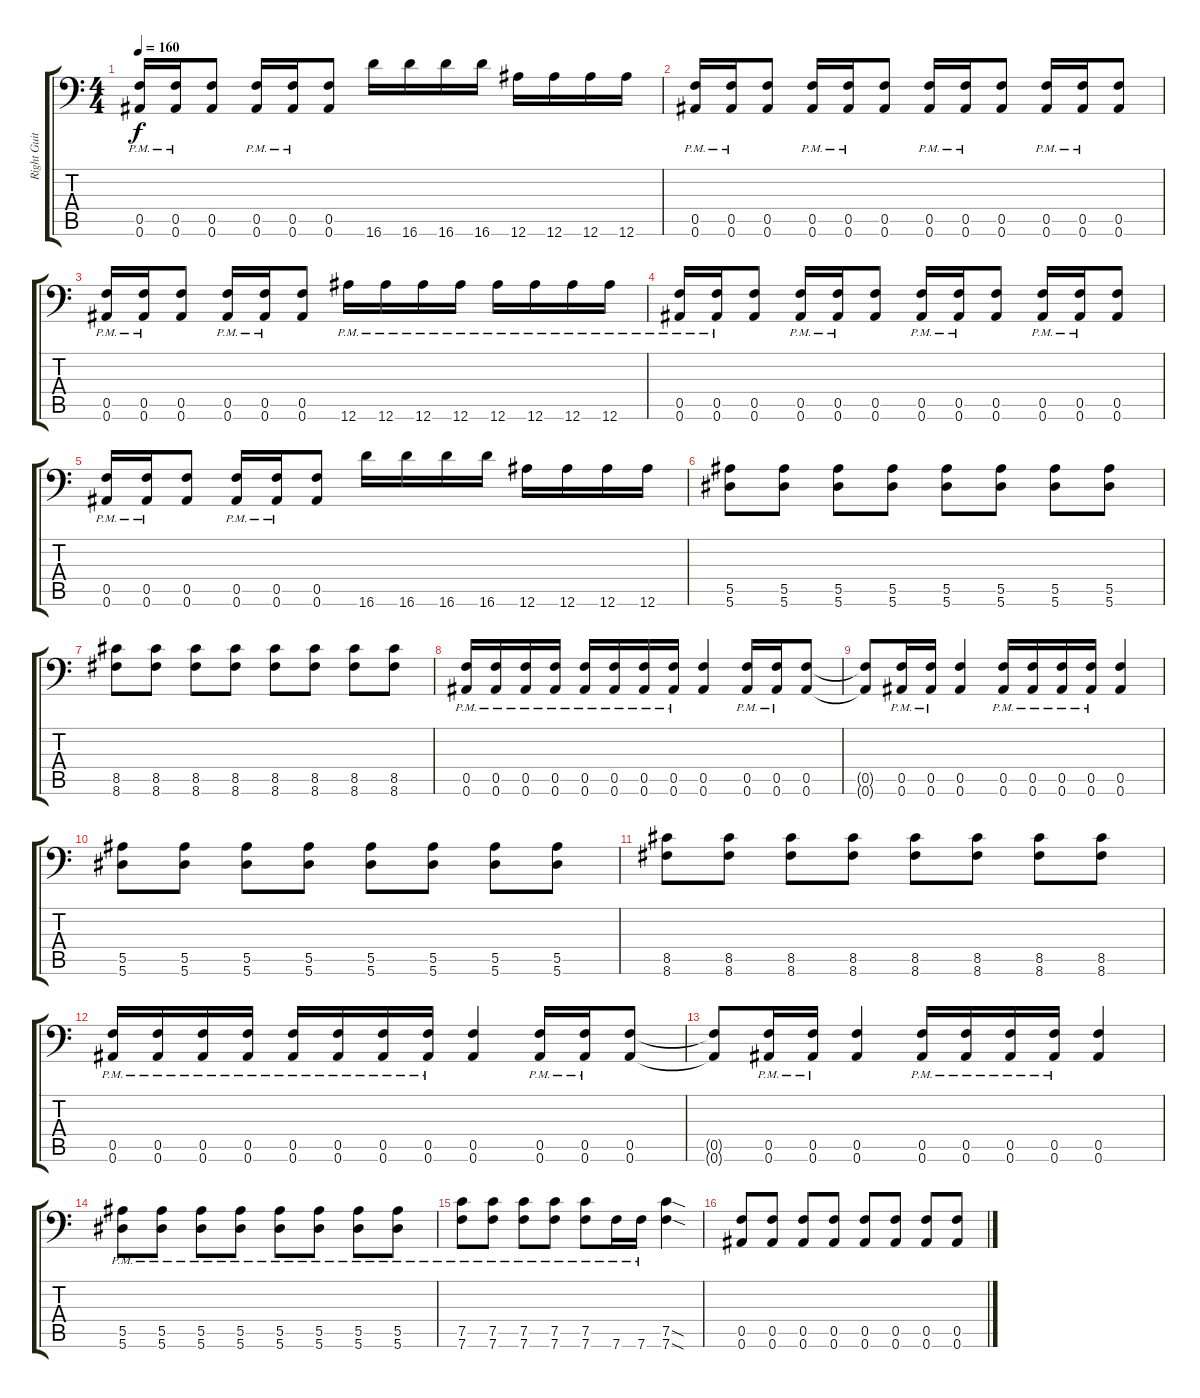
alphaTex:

\track ("Right Guitar" "Right Guit") {instrument overdrivenguitar}
\staff {score tabs}
\tuning (C4 G3 Eb3 Bb2 F2 Bb1) {hide}
\ts (4 4)
\tempo 160
\clef f4
\ks c
(0.5{pm} 0.6{pm}).16{dy f} (0.5{pm} 0.6{pm}).16 (0.5 0.6).8 (0.5{pm} 0.6{pm}).16 (0.5{pm} 0.6{pm}).16 (0.5 0.6).8 16.6.16 16.6.16 16.6.16 16.6.16 12.6.16 12.6.16 12.6.16 12.6.16 |
(0.5{pm} 0.6{pm}).16 (0.5{pm} 0.6{pm}).16 (0.5 0.6).8 (0.5{pm} 0.6{pm}).16 (0.5{pm} 0.6{pm}).16 (0.5 0.6).8 (0.5{pm} 0.6{pm}).16 (0.5{pm} 0.6{pm}).16 (0.5 0.6).8 (0.5{pm} 0.6{pm}).16 (0.5{pm} 0.6{pm}).16 (0.5 0.6).8 |
(0.5{pm} 0.6{pm}).16 (0.5{pm} 0.6{pm}).16 (0.5 0.6).8 (0.5{pm} 0.6{pm}).16 (0.5{pm} 0.6{pm}).16 (0.5 0.6).8 12.6{pm}.16 12.6{pm}.16 12.6{pm}.16 12.6{pm}.16 12.6{pm}.16 12.6{pm}.16 12.6{pm}.16 12.6{pm}.16 |
(0.5{pm} 0.6{pm}).16 (0.5{pm} 0.6{pm}).16 (0.5 0.6).8 (0.5{pm} 0.6{pm}).16 (0.5{pm} 0.6{pm}).16 (0.5 0.6).8 (0.5{pm} 0.6{pm}).16 (0.5{pm} 0.6{pm}).16 (0.5 0.6).8 (0.5{pm} 0.6{pm}).16 (0.5{pm} 0.6{pm}).16 (0.5 0.6).8 |
(0.5{pm} 0.6{pm}).16 (0.5{pm} 0.6{pm}).16 (0.5 0.6).8 (0.5{pm} 0.6{pm}).16 (0.5{pm} 0.6{pm}).16 (0.5 0.6).8 16.6.16 16.6.16 16.6.16 16.6.16 12.6.16 12.6.16 12.6.16 12.6.16 |
(5.5 5.6).8 (5.5 5.6).8 (5.5 5.6).8 (5.5 5.6).8 (5.5 5.6).8 (5.5 5.6).8 (5.5 5.6).8 (5.5 5.6).8 |
(8.5 8.6).8 (8.5 8.6).8 (8.5 8.6).8 (8.5 8.6).8 (8.5 8.6).8 (8.5 8.6).8 (8.5 8.6).8 (8.5 8.6).8 |
(0.5{pm} 0.6{pm}).16 (0.5{pm} 0.6{pm}).16 (0.5{pm} 0.6{pm}).16 (0.5{pm} 0.6{pm}).16 (0.5{pm} 0.6{pm}).16 (0.5{pm} 0.6{pm}).16 (0.5{pm} 0.6{pm}).16 (0.5{pm} 0.6{pm}).16 (0.5 0.6).4 (0.5{pm} 0.6{pm}).16 (0.5{pm} 0.6{pm}).16 (0.5 0.6).8 |
(0.5{t} 0.6{t}).8 (0.5{pm} 0.6{pm}).16 (0.5{pm} 0.6{pm}).16 (0.5 0.6).4 (0.5{pm} 0.6{pm}).16 (0.5{pm} 0.6{pm}).16 (0.5{pm} 0.6{pm}).16 (0.5{pm} 0.6{pm}).16 (0.5 0.6).4 |
(5.5 5.6).8 (5.5 5.6).8 (5.5 5.6).8 (5.5 5.6).8 (5.5 5.6).8 (5.5 5.6).8 (5.5 5.6).8 (5.5 5.6).8 |
(8.5 8.6).8 (8.5 8.6).8 (8.5 8.6).8 (8.5 8.6).8 (8.5 8.6).8 (8.5 8.6).8 (8.5 8.6).8 (8.5 8.6).8 |
(0.5{pm} 0.6{pm}).16 (0.5{pm} 0.6{pm}).16 (0.5{pm} 0.6{pm}).16 (0.5{pm} 0.6{pm}).16 (0.5{pm} 0.6{pm}).16 (0.5{pm} 0.6{pm}).16 (0.5{pm} 0.6{pm}).16 (0.5{pm} 0.6{pm}).16 (0.5 0.6).4 (0.5{pm} 0.6{pm}).16 (0.5{pm} 0.6{pm}).16 (0.5 0.6).8 |
(0.5{t} 0.6{t}).8 (0.5{pm} 0.6{pm}).16 (0.5{pm} 0.6{pm}).16 (0.5 0.6).4 (0.5{pm} 0.6{pm}).16 (0.5{pm} 0.6{pm}).16 (0.5{pm} 0.6{pm}).16 (0.5{pm} 0.6{pm}).16 (0.5 0.6).4 |
(5.5{pm} 5.6{pm}).8 (5.5{pm} 5.6{pm}).8 (5.5{pm} 5.6{pm}).8 (5.5{pm} 5.6{pm}).8 (5.5{pm} 5.6{pm}).8 (5.5{pm} 5.6{pm}).8 (5.5{pm} 5.6{pm}).8 (5.5{pm} 5.6{pm}).8 |
(7.5{pm} 7.6{pm}).8 (7.5{pm} 7.6{pm}).8 (7.5{pm} 7.6{pm}).8 (7.5{pm} 7.6{pm}).8 (7.5{pm} 7.6{pm}).8 7.6{pm}.16 7.6{pm}.16 (7.5{sod} 7.6{sod}).4 |
(0.5 0.6).8 (0.5 0.6).8 (0.5 0.6).8 (0.5 0.6).8 (0.5 0.6).8 (0.5 0.6).8 (0.5 0.6).8 (0.5 0.6).8
